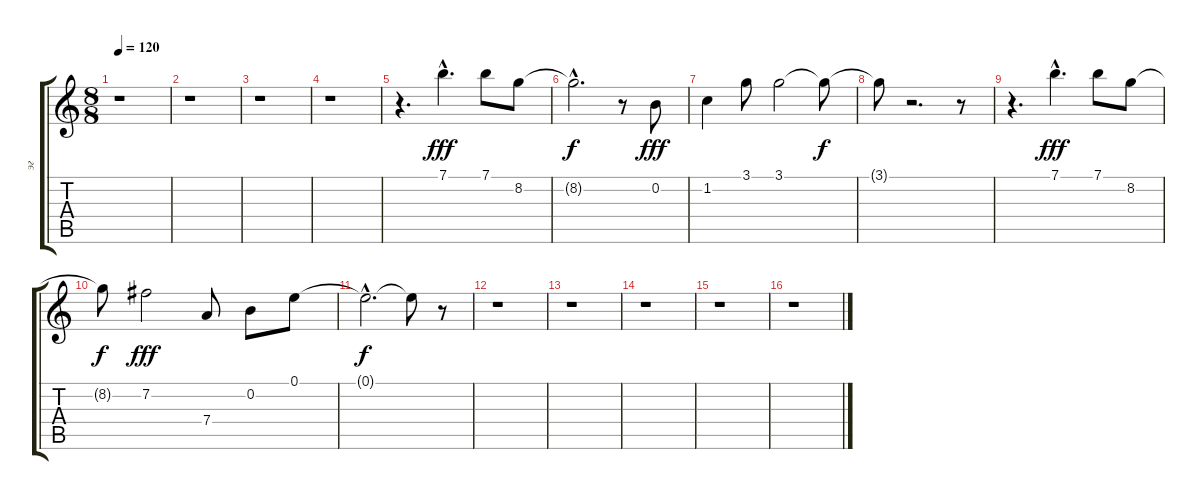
\track ("эг" "эг") {instrument overdrivenguitar}
\staff {score tabs}
\tuning (E4 B3 G3 D3 A2 E2) {hide}
\ts (8 8)
\tempo 120
\clef g2
\ks c
r.1{dy f} |
r.1 |
r.1 |
r.1 |
r.4{d} 7.1{hac}.4{d dy fff} 7.1.8 8.2.8 |
8.2{hac t}.2{d dy f} r.8 0.2.8{dy fff} |
1.2.4 3.1.8 3.1.2 3.1{t}.8{dy f} |
3.1{t}.8 r.2{d} r.8 |
r.4{d} 7.1{hac}.4{d dy fff} 7.1.8 8.2.8 |
8.2{t}.8{dy f} 7.2.2{dy fff} 7.4.8 0.2.8 0.1.8 |
0.1{hac t}.2{d dy f} 0.1{t}.8 r.8 |
r.1 |
r.1 |
r.1 |
r.1 |
r.1
